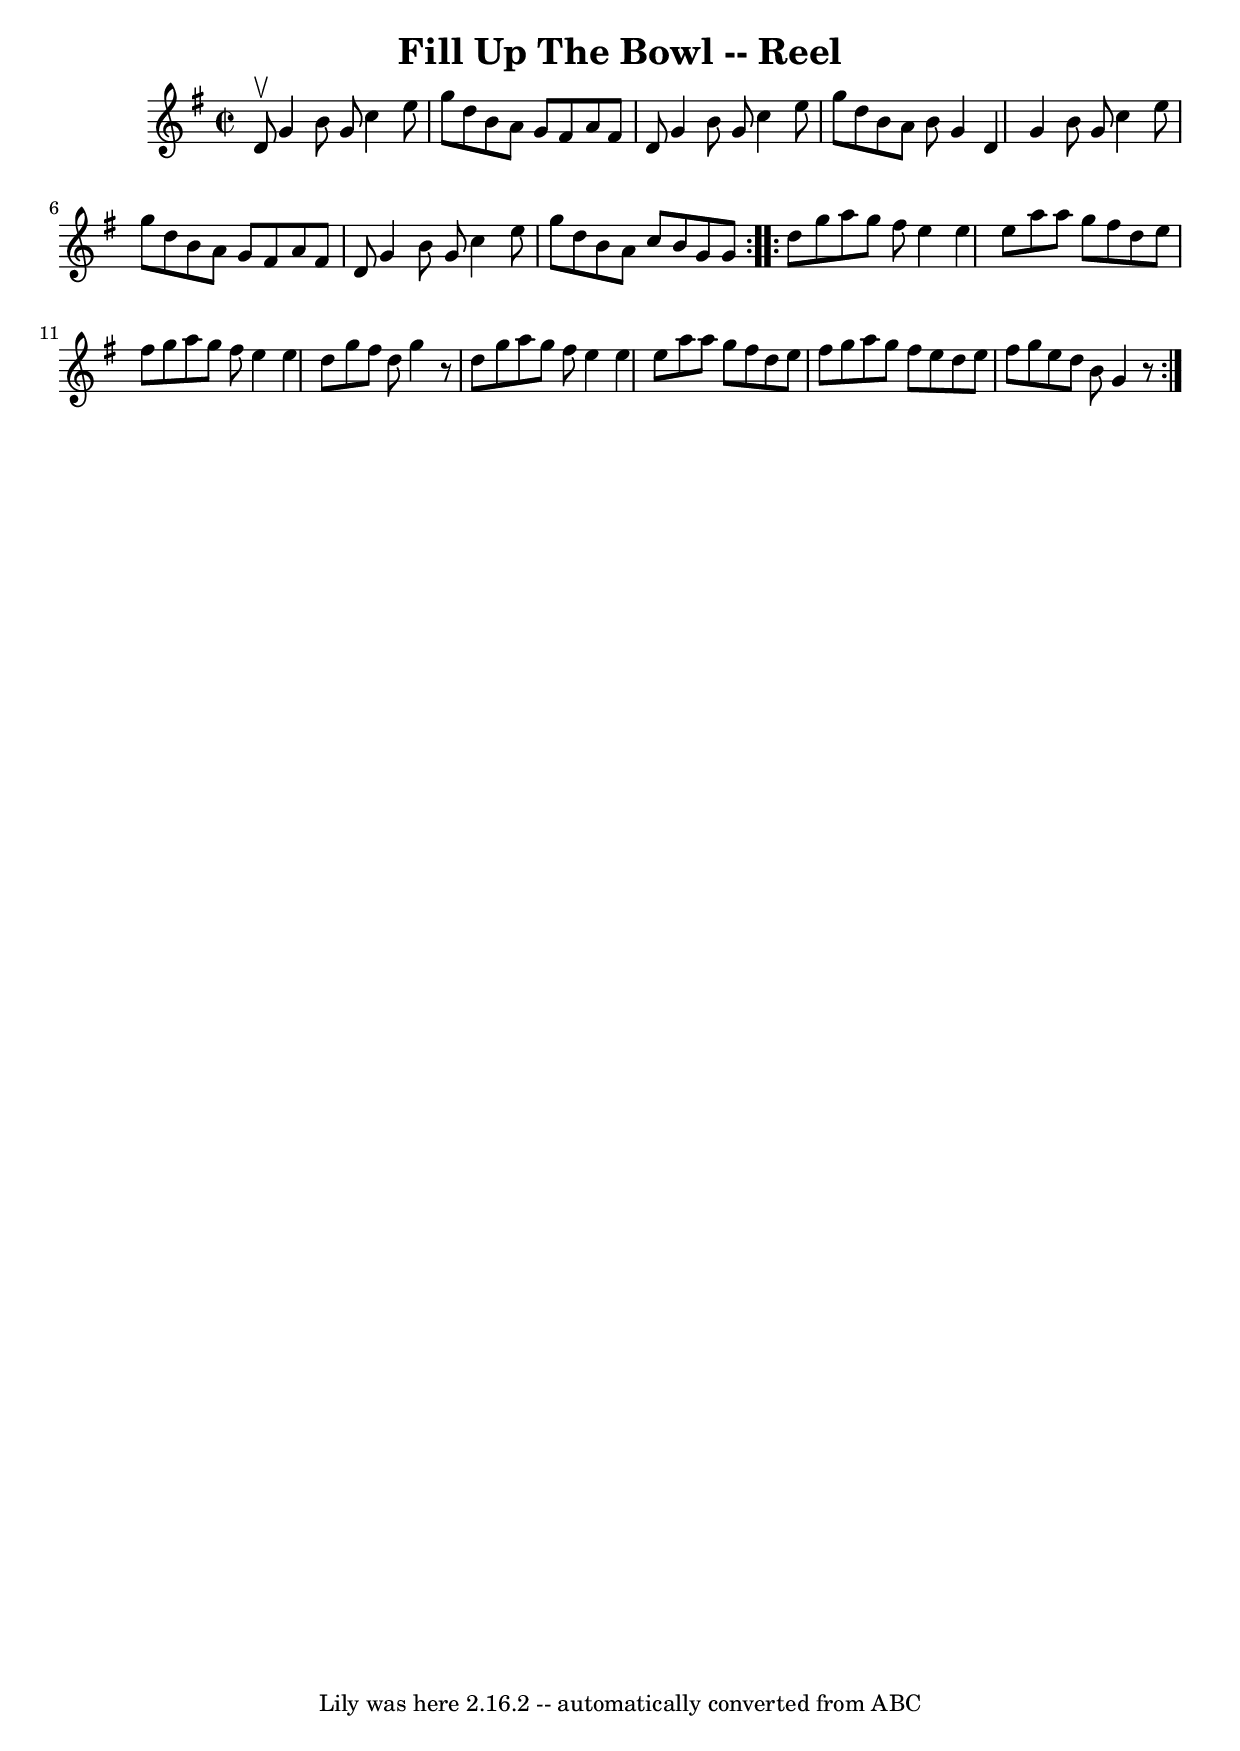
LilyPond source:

\version "2.16.2"
\include "Mammoth.ily"
\header {
	%% book = "Ryan's Mammoth Collection"
	crossRefNumber = "1"
	footnotes = ""
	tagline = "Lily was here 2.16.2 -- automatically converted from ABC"
	title = "Fill Up The Bowl -- Reel"
}
voicedefault =  {


\repeat volta 2 {
\override Staff.TimeSignature #'style = #'C
 \time 2/2 
\key g \major d'8^\upbow |
 g'4 b'8 g'8 c''4    
e''8 g''8  |
 d''8 b'8 a'8 g'8 fis'8 a'8 fis'8    
d'8  |
 g'4 b'8 g'8 c''4 e''8 g''8  |
 d''8    
b'8 a'8 b'8 g'4 d'4  |
 g'4 b'8 g'8 c''4 e''8 
 g''8  |
 d''8 b'8 a'8 g'8 fis'8 a'8 fis'8 d'8  
|
 g'4 b'8 g'8 c''4 e''8 g''8  |
 d''8 b'8    
a'8 c''8 b'8 g'8 g'8  } \repeat volta 2 { d''8  |
 g''8 
 a''8 g''8 fis''8 e''4 e''4  |
 e''8 a''8 a''8    
g''8 fis''8 d''8 e''8 fis''8  |
 g''8 a''8 g''8    
fis''8 e''4 e''4  |
 d''8 g''8 fis''8 d''8 g''4    r8 
 d''8  |
 g''8 a''8 g''8 fis''8 e''4 e''4  |
   
e''8 a''8 a''8 g''8 fis''8 d''8 e''8 fis''8  |
   
g''8 a''8 g''8 fis''8 e''8 d''8 e''8 fis''8  |
   
g''8 e''8 d''8 b'8 g'4    r8 }   
}

\score{
    <<

	\context Staff="default"
	{
	    \voicedefault 
	}

    >>
	\layout {
	}
	\midi {}
}
